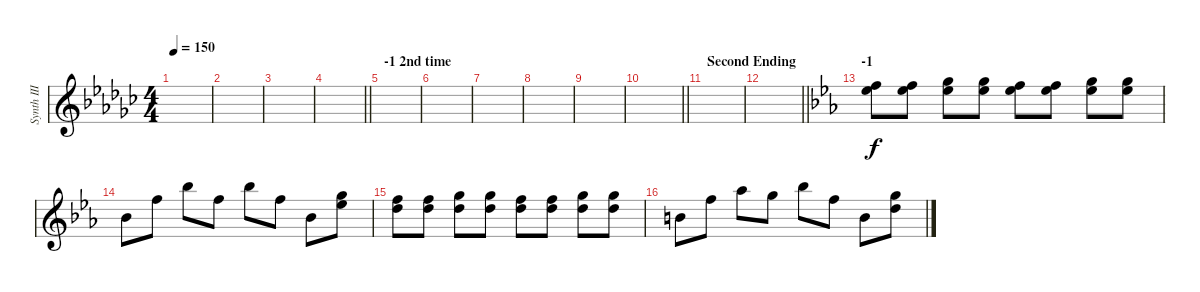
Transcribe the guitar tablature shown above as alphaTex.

\track ("Synth III (Sequencer)" "Synth III ") {instrument lead6voice}
\staff {score}
\tuning (E4 B3 G3 D3 A2 E2 B1) {hide}
\ts (4 4)
\tempo 150
\clef g2
\ks ebminor
|
|
|
\barLineRight lightlight
|
\section ("" "-1 2nd time")
|
|
|
|
|
\barLineRight lightlight
|
\section ("" "Second Ending")
|
\barLineRight lightlight
|
\section ("" "-1")
\ks eb
(13.1 16.2).8 (13.1 16.2).8 (11.1 20.2).8 (11.1 20.2).8 (11.1 18.2).8 (11.1 18.2).8 (11.1 20.2).8 (11.1 20.2).8 |
6.1.8 13.1.8 18.1.8 13.1.8 18.1.8 13.1.8 6.1.8 (11.1 20.2).8 |
(10.1 18.2).8 (10.1 18.2).8 (10.1 20.2).8 (10.1 20.2).8 (10.1 18.2).8 (10.1 18.2).8 (10.1 20.2).8 (10.1 20.2).8 |
7.1.8 13.1.8 16.1.8 15.1.8 18.1.8 13.1.8 7.1.8 (10.1 20.2).8
